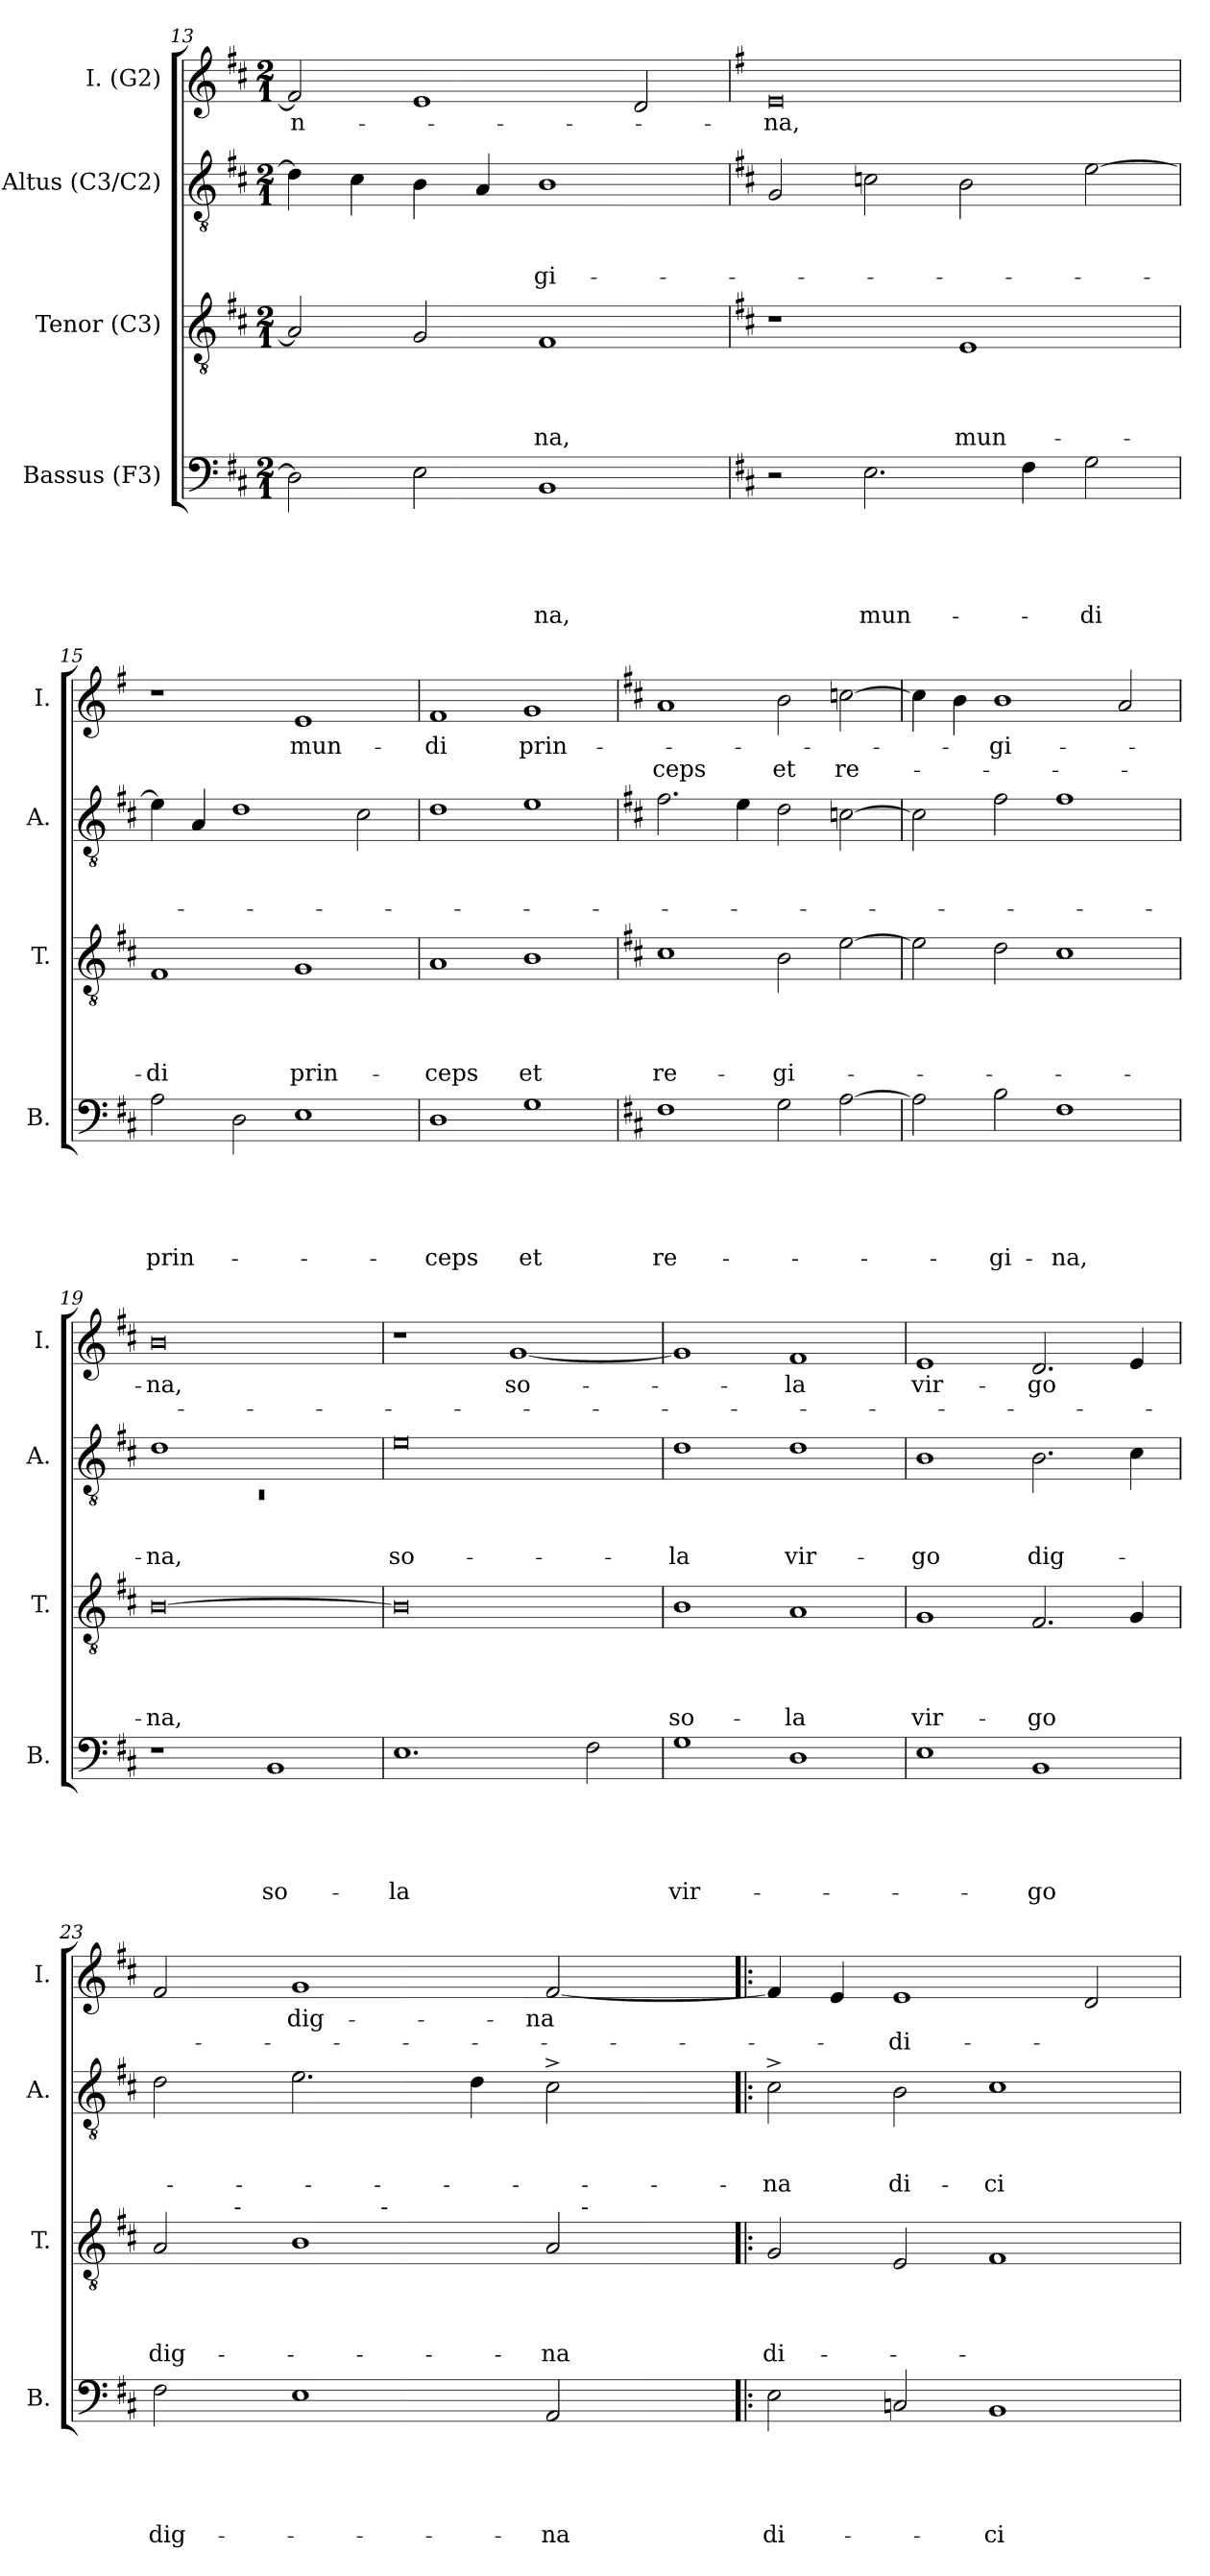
**kern	**text	**text	**text	**text	**text	**kern	**text	**text	**text	**text	**kern	**text	**text	**text	**kern	**text	**text
*part4	*part4	*part4	*part4	*part4	*part4	*part3	*part3	*part3	*part3	*part3	*part2	*part2	*part2	*part2	*part1	*part1	*part1
*staff4	*staff4	*staff4	*staff4	*staff4	*staff4	*staff3	*staff3	*staff3	*staff3	*staff3	*staff2	*staff2	*staff2	*staff2	*staff1	*staff1	*staff1
*I"Bassus (F3)	*	*	*	*	*	*I"Tenor (C3)	*	*	*	*	*I"Altus (C3/C2)	*	*	*	*I"I. (G2)	*	*
*I'B.	*	*	*	*	*	*I'T.	*	*	*	*	*I'A.	*	*	*	*I'I.	*	*
*clefF4	*	*	*	*	*	*clefGv2	*	*	*	*	*clefGv2	*	*	*	*clefG2	*	*
*k[f#c#]	*	*	*	*	*	*k[f#c#]	*	*	*	*	*k[f#c#]	*	*	*	*k[f#c#]	*	*
*D:	*	*	*	*	*	*D:	*	*	*	*	*D:	*	*	*	*D:	*	*
*M2/1	*	*	*	*	*	*M2/1	*	*	*	*	*M2/1	*	*	*	*M2/1	*	*
=13	=13	=13	=13	=13	=13	=13	=13	=13	=13	=13	=13	=13	=13	=13	=13	=13	=13
!	!	!	!	!	!	!	!	!	!	!	!	!	!	!	!	!LO:LY:b	!
2D\]	.	.	.	.	.	2A/]	.	.	.	.	4d\]	.	.	.	2f#/]	-n-	.
.	.	.	.	.	.	.	.	.	.	.	4c#\	.	.	.	.	.	.
2E\	.	.	.	.	.	2G/	.	.	.	.	4B\	.	.	.	1e	.	.
.	.	.	.	.	.	.	.	.	.	.	4A/	.	.	.	.	.	.
!	!	!	!	!	!LO:LY:b	!	!	!	!	!LO:LY:b	!	!	!	!LO:LY:b	!	!	!
1BB	.	.	.	.	-na,	1F#	.	.	.	-na,	1B	.	.	-gi-	.	.	.
.	.	.	.	.	.	.	.	.	.	.	.	.	.	.	2d/	.	.
=14	=14	=14	=14	=14	=14	=14	=14	=14	=14	=14	=14	=14	=14	=14	=14	=14	=14
*	*	*	*	*	*	*	*	*	*	*	*	*	*	*	*k[f#]	*	*
*	*	*	*	*	*	*	*	*	*	*	*	*	*	*	*G:	*	*
!	!	!	!	!	!	!	!	!	!	!	!	!	!	!	!	!LO:LY:b	!
2r	.	.	.	.	.	1r	.	.	.	.	2G/	.	.	.	0e	-na,	.
!	!	!	!	!	!LO:LY:b	!	!	!	!	!	!	!	!	!	!	!	!
2.E\	.	.	.	.	mun-	.	.	.	.	.	2c\	.	.	.	.	.	.
!	!	!	!	!	!	!	!	!	!	!LO:LY:b	!	!	!	!	!	!	!
.	.	.	.	.	.	1E	.	.	.	mun-	2B\	.	.	.	.	.	.
4F#\	.	.	.	.	.	.	.	.	.	.	.	.	.	.	.	.	.
!	!	!	!	!	!LO:LY:b	!	!	!	!	!	!	!	!	!	!	!	!
2G\	.	.	.	.	-di	.	.	.	.	.	[>2e\	.	.	.	.	.	.
=15	=15	=15	=15	=15	=15	=15	=15	=15	=15	=15	=15	=15	=15	=15	=15	=15	=15
!	!	!	!	!	!LO:LY:b	!	!	!	!	!LO:LY:b	!	!	!	!	!	!	!
2A\	.	.	.	.	prin-	1F#	.	.	.	-di	4e\]	.	.	.	1r	.	.
.	.	.	.	.	.	.	.	.	.	.	4A/	.	.	.	.	.	.
2D\	.	.	.	.	.	.	.	.	.	.	1d	.	.	.	.	.	.
!	!	!	!	!	!	!	!	!	!	!LO:LY:b	!	!	!	!	!	!LO:LY:b	!
1E	.	.	.	.	.	1G	.	.	.	prin-	.	.	.	.	1e	mun-	.
.	.	.	.	.	.	.	.	.	.	.	2c#\	.	.	.	.	.	.
=16	=16	=16	=16	=16	=16	=16	=16	=16	=16	=16	=16	=16	=16	=16	=16	=16	=16
!	!	!	!	!	!LO:LY:b	!	!	!	!	!LO:LY:b	!	!	!	!	!	!LO:LY:b	!
1D	.	.	.	.	-ceps	1A	.	.	.	-ceps	1d	.	.	.	1f#	-di	.
!	!	!	!	!	!LO:LY:b	!	!	!	!	!LO:LY:b	!	!	!	!	!	!LO:LY:b	!
1G	.	.	.	.	et	1B	.	.	.	et	1e	.	.	.	1g	prin-	.
!!LO:LB:g=z
=17	=17	=17	=17	=17	=17	=17	=17	=17	=17	=17	=17	=17	=17	=17	=17	=17	=17
*	*	*	*	*	*	*	*	*	*	*	*	*	*	*	*k[f#c#]	*	*
*	*	*	*	*	*	*	*	*	*	*	*	*	*	*	*D:	*	*
!	!	!	!	!	!LO:LY:b	!	!	!	!	!LO:LY:b	!	!	!	!	!	!	!LO:LY:b
1F#	.	.	.	.	re-	1c#	.	.	.	re-	2.f#\	.	.	.	1a	.	ceps
.	.	.	.	.	.	.	.	.	.	.	4e\	.	.	.	.	.	.
!	!	!	!	!	!	!	!	!	!	!LO:LY:b	!	!	!	!	!	!	!LO:LY:b
2G\	.	.	.	.	.	2B\	.	.	.	-gi-	2d\	.	.	.	2b\	.	et
!	!	!	!	!	!	!	!	!	!	!	!	!	!	!	!	!	!LO:LY:b
[>2A\	.	.	.	.	.	[>2e\	.	.	.	.	[>2c\	.	.	.	[>2ccn\	.	re-
=18	=18	=18	=18	=18	=18	=18	=18	=18	=18	=18	=18	=18	=18	=18	=18	=18	=18
2A\]	.	.	.	.	.	2e\]	.	.	.	.	2c\]	.	.	.	4cc\]	.	.
.	.	.	.	.	.	.	.	.	.	.	.	.	.	.	4b\	.	.
!	!	!	!	!	!LO:LY:b	!	!	!	!	!	!	!	!	!	!	!LO:LY:b	!
2B\	.	.	.	.	-gi-	2d\	.	.	.	.	2f#\	.	.	.	1b	-gi-	.
!	!	!	!	!	!LO:LY:b	!	!	!	!	!	!	!	!	!	!	!	!
1F#	.	.	.	.	-na,	1c#	.	.	.	.	1f#	.	.	.	.	.	.
.	.	.	.	.	.	.	.	.	.	.	.	.	.	.	2a/	.	.
=19	=19	=19	=19	=19	=19	=19	=19	=19	=19	=19	=19	=19	=19	=19	=19	=19	=19
*	*	*	*	*	*	*	*	*	*	*	*^	*	*	*	*	*	*
!	!	!	!	!	!	!	!	!	!	!LO:LY:b	!	!LO:N:vis=1	!	!	!LO:LY:b	!	!LO:LY:b	!
1r	.	.	.	.	.	[>0B	.	.	.	-na,	1d	0rC	.	.	-na,	0b	-na,	.
!	!	!	!	!	!LO:LY:b	!	!	!	!	!	!	!	!	!	!	!	!	!
1BB	.	.	.	.	so-	.	.	.	.	.	1ryy	.	.	.	.	.	.	.
*	*	*	*	*	*	*	*	*	*	*	*v	*v	*	*	*	*	*	*
=20	=20	=20	=20	=20	=20	=20	=20	=20	=20	=20	=20	=20	=20	=20	=20	=20	=20
!	!	!	!	!	!LO:LY:b	!	!	!	!	!	!	!	!	!LO:LY:b:rj	!	!	!
1.E	.	.	.	.	-la	0B]	.	.	.	.	0e	.	.	so-	1r	.	.
!	!	!	!	!	!	!	!	!	!	!	!	!	!	!	!	!LO:LY:b	!
.	.	.	.	.	.	.	.	.	.	.	.	.	.	.	[<1g	so-	.
2F#\	.	.	.	.	.	.	.	.	.	.	.	.	.	.	.	.	.
=21	=21	=21	=21	=21	=21	=21	=21	=21	=21	=21	=21	=21	=21	=21	=21	=21	=21
!	!	!	!	!	!LO:LY:b	!	!	!	!	!LO:LY:b	!	!	!	!LO:LY:b	!	!	!
1G	.	.	.	.	vir-	1B	.	.	.	so-	1d	.	.	-la	1g]	.	.
!	!	!	!	!	!	!	!	!	!	!LO:LY:b	!	!	!	!LO:LY:b	!	!LO:LY:b	!
1D	.	.	.	.	.	1A	.	.	.	-la	1d	.	.	vir-	1f#	-la	.
=22	=22	=22	=22	=22	=22	=22	=22	=22	=22	=22	=22	=22	=22	=22	=22	=22	=22
!	!	!	!	!	!	!	!	!	!	!LO:LY:b	!	!	!	!LO:LY:b	!	!LO:LY:b	!
1E	.	.	.	.	.	1G	.	.	.	vir-	1B	.	.	-go	1e	vir-	.
!	!	!	!	!	!LO:LY:b	!	!	!	!	!LO:LY:b	!	!	!	!LO:LY:b	!	!LO:LY:b	!
1BB	.	.	.	.	-go	2.F#/	.	.	.	-go	2.B\	.	.	dig-	2.d/	-go	.
.	.	.	.	.	.	4G/	.	.	.	.	4c#\	.	.	.	4e/	.	.
!!LO:PB:g=z
=23	=23	=23	=23	=23	=23	=23	=23	=23	=23	=23	=23	=23	=23	=23	=23	=23	=23
!	!	!	!	!	!LO:LY:b	!	!	!	!	!LO:LY:b	!	!	!	!	!	!	!
*	*	*	*	*	*	*^	*	*	*	*	*	*	*	*	*	*	*
*	*	*	*	*	*	*	*^	*	*	*	*	*	*	*	*	*	*	*
*	*	*	*	*	*	*	*	*^	*	*	*	*	*	*	*	*	*	*	*
2F#\	.	.	.	.	dig-	2A/	4ryy	2...ryy	1ryy	.	.	.	dig-	2d\	.	.	.	2f#/	.	.
.	.	.	.	.	.	.	32ryy	.	.	.	.	.	.	.	.	.	.	.	.	.
!	!	!	!	!	!	!	!LO:TX:a:t=-	!	!	!	!	!	!	!	!	!	!	!	!	!
.	.	.	.	.	.	.	1ryy	.	.	.	.	.	.	.	.	.	.	.	.	.
!	!	!	!	!	!	!	!	!	!	!	!	!	!	!	!	!	!	!	!LO:LY:b	!
1E	.	.	.	.	.	1B	.	.	.	.	.	.	.	2.e\	.	.	.	1g	dig-	.
!	!	!	!	!	!	!	!	!LO:TX:a:t=-	!	!	!	!	!	!	!	!	!	!	!	!
.	.	.	.	.	.	.	.	1ryy	.	.	.	.	.	.	.	.	.	.	.	.
.	.	.	.	.	.	.	.	.	2ryy	.	.	.	.	.	.	.	.	.	.	.
.	.	.	.	.	.	.	.	.	.	.	.	.	.	4d\	.	.	.	.	.	.
.	.	.	.	.	.	.	2ryy	.	.	.	.	.	.	.	.	.	.	.	.	.
!	!	!	!	!	!LO:LY:b	!	!	!	!	!	!	!	!LO:LY:b	!	!	!	!	!	!LO:LY:b	!
2AA/	.	.	.	.	-na	2A/	.	.	16.ryy	.	.	.	-na	2c#^>\	.	.	.	[<2f#/	-na	.
!	!	!	!	!	!	!	!	!	!LO:TX:a:t=-	!	!	!	!	!	!	!	!	!	!	!
.	.	.	.	.	.	.	.	.	4ryy	.	.	.	.	.	.	.	.	.	.	.
.	.	.	.	.	.	.	8..ryy	.	.	.	.	.	.	.	.	.	.	.	.	.
.	.	.	.	.	.	.	.	.	8ryy	.	.	.	.	.	.	.	.	.	.	.
.	.	.	.	.	.	.	.	16ryy	.	.	.	.	.	.	.	.	.	.	.	.
.	.	.	.	.	.	.	.	.	32ryy	.	.	.	.	.	.	.	.	.	.	.
=24!|:	=24!|:	=24!|:	=24!|:	=24!|:	=24!|:	=24!|:	=24!|:	=24!|:	=24!|:	=24!|:	=24!|:	=24!|:	=24!|:	=24!|:	=24!|:	=24!|:	=24!|:	=24!|:	=24!|:	=24!|:
!	!	!	!	!	!LO:LY:b	!	!	!	!	!	!	!	!LO:LY:b	!	!	!	!LO:LY:b	!	!	!
*	*	*	*	*	*	*v	*v	*v	*v	*	*	*	*	*	*	*	*	*	*	*
2E\	.	.	.	.	di-	2G/	.	.	.	di-	2c#^>\	.	.	-na	4f#/]	.	.
.	.	.	.	.	.	.	.	.	.	.	.	.	.	.	4e/	.	.
!	!	!	!	!	!	!	!	!	!	!	!	!	!	!LO:LY:b	!	!	!LO:LY:b
2Cn/	.	.	.	.	.	2E/	.	.	.	.	2B\	.	.	di-	1e	.	-di-
!	!	!	!	!	!LO:LY:b	!	!	!	!	!	!	!	!	!LO:LY:b	!	!	!
1BB	.	.	.	.	-ci	1F#	.	.	.	.	1c#	.	.	-ci	.	.	.
.	.	.	.	.	.	.	.	.	.	.	.	.	.	.	2d/	.	.
=	=	=	=	=	=	=	=	=	=	=	=	=	=	=	=	=	=
*-	*-	*-	*-	*-	*-	*-	*-	*-	*-	*-	*-	*-	*-	*-	*-	*-	*-
